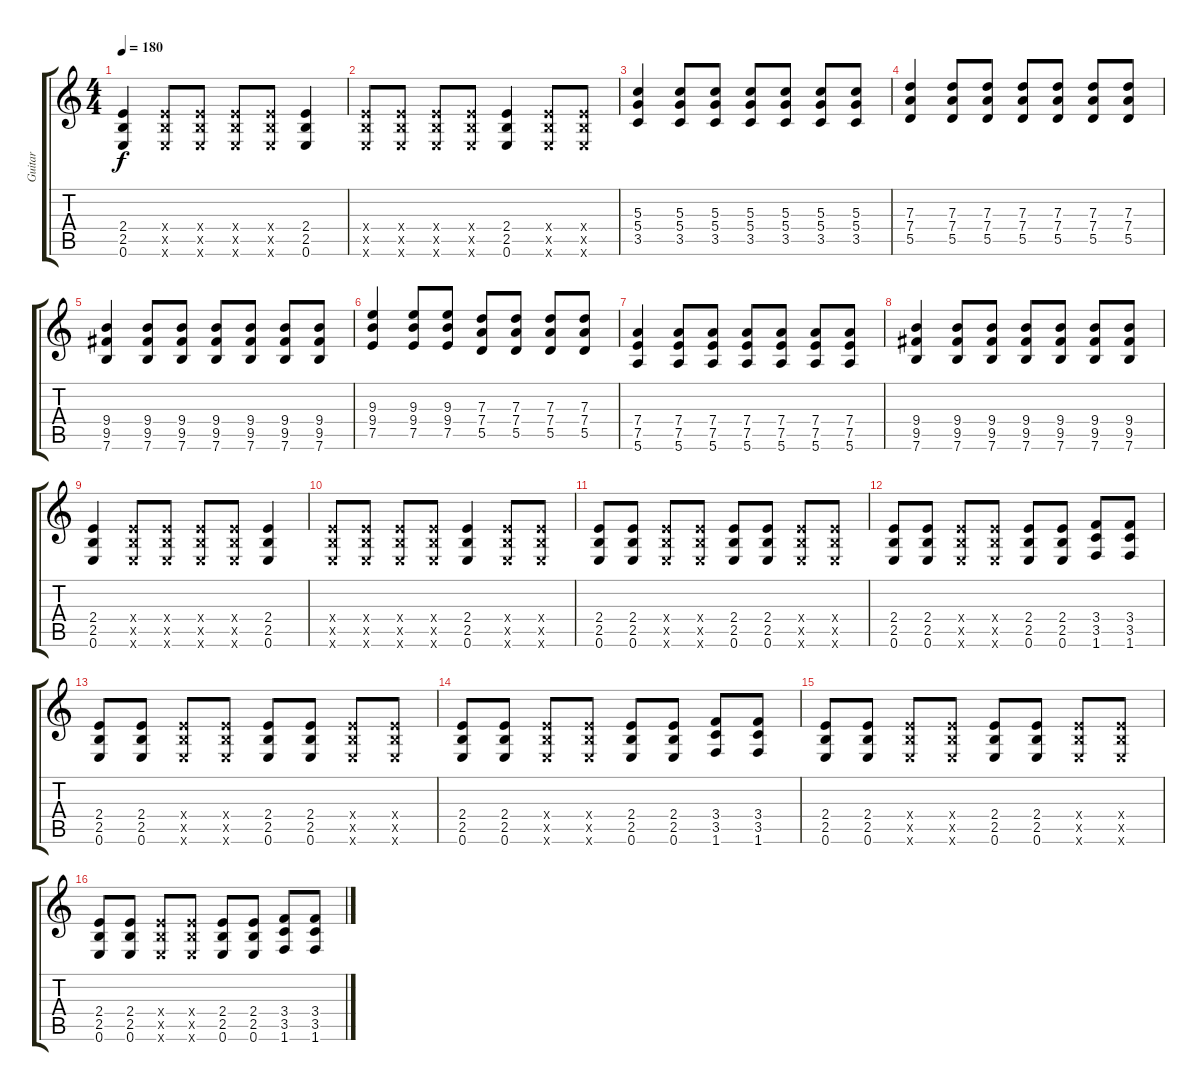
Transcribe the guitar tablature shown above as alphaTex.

\track ("Guitar" "Guitar") {instrument overdrivenguitar}
\staff {score tabs}
\tuning (E4 B3 G3 D3 A2 E2) {hide}
\ts (4 4)
\tempo 180
\clef g2
\ks c
(2.4 2.5 0.6).4{dy f} (2.4{x} 2.5{x} 0.6{x}).8 (2.4{x} 2.5{x} 0.6{x}).8 (2.4{x} 2.5{x} 0.6{x}).8 (2.4{x} 2.5{x} 0.6{x}).8 (2.4 2.5 0.6).4 |
(2.4{x} 2.5{x} 0.6{x}).8 (2.4{x} 2.5{x} 0.6{x}).8 (2.4{x} 2.5{x} 0.6{x}).8 (2.4{x} 2.5{x} 0.6{x}).8 (2.4 2.5 0.6).4 (2.4{x} 2.5{x} 0.6{x}).8 (2.4{x} 2.5{x} 0.6{x}).8 |
(5.3 5.4 3.5).4 (5.3 5.4 3.5).8 (5.3 5.4 3.5).8 (5.3 5.4 3.5).8 (5.3 5.4 3.5).8 (5.3 5.4 3.5).8 (5.3 5.4 3.5).8 |
(7.3 7.4 5.5).4 (7.3 7.4 5.5).8 (7.3 7.4 5.5).8 (7.3 7.4 5.5).8 (7.3 7.4 5.5).8 (7.3 7.4 5.5).8 (7.3 7.4 5.5).8 |
(9.4 9.5 7.6).4 (9.4 9.5 7.6).8 (9.4 9.5 7.6).8 (9.4 9.5 7.6).8 (9.4 9.5 7.6).8 (9.4 9.5 7.6).8 (9.4 9.5 7.6).8 |
(9.3 9.4 7.5).4 (9.3 9.4 7.5).8 (9.3 9.4 7.5).8 (7.3 7.4 5.5).8 (7.3 7.4 5.5).8 (7.3 7.4 5.5).8 (7.3 7.4 5.5).8 |
(7.4 7.5 5.6).4 (7.4 7.5 5.6).8 (7.4 7.5 5.6).8 (7.4 7.5 5.6).8 (7.4 7.5 5.6).8 (7.4 7.5 5.6).8 (7.4 7.5 5.6).8 |
(9.4 9.5 7.6).4 (9.4 9.5 7.6).8 (9.4 9.5 7.6).8 (9.4 9.5 7.6).8 (9.4 9.5 7.6).8 (9.4 9.5 7.6).8 (9.4 9.5 7.6).8 |
(2.4 2.5 0.6).4 (2.4{x} 2.5{x} 0.6{x}).8 (2.4{x} 2.5{x} 0.6{x}).8 (2.4{x} 2.5{x} 0.6{x}).8 (2.4{x} 2.5{x} 0.6{x}).8 (2.4 2.5 0.6).4 |
(2.4{x} 2.5{x} 0.6{x}).8 (2.4{x} 2.5{x} 0.6{x}).8 (2.4{x} 2.5{x} 0.6{x}).8 (2.4{x} 2.5{x} 0.6{x}).8 (2.4 2.5 0.6).4 (2.4{x} 2.5{x} 0.6{x}).8 (2.4{x} 2.5{x} 0.6{x}).8 |
(2.4 2.5 0.6).8 (2.4 2.5 0.6).8 (2.4{x} 2.5{x} 0.6{x}).8 (2.4{x} 2.5{x} 0.6{x}).8 (2.4 2.5 0.6).8 (2.4 2.5 0.6).8 (2.4{x} 2.5{x} 0.6{x}).8 (2.4{x} 2.5{x} 0.6{x}).8 |
(2.4 2.5 0.6).8 (2.4 2.5 0.6).8 (2.4{x} 2.5{x} 0.6{x}).8 (2.4{x} 2.5{x} 0.6{x}).8 (2.4 2.5 0.6).8 (2.4 2.5 0.6).8 (3.4 3.5 1.6).8 (3.4 3.5 1.6).8 |
(2.4 2.5 0.6).8 (2.4 2.5 0.6).8 (2.4{x} 2.5{x} 0.6{x}).8 (2.4{x} 2.5{x} 0.6{x}).8 (2.4 2.5 0.6).8 (2.4 2.5 0.6).8 (2.4{x} 2.5{x} 0.6{x}).8 (2.4{x} 2.5{x} 0.6{x}).8 |
(2.4 2.5 0.6).8 (2.4 2.5 0.6).8 (2.4{x} 2.5{x} 0.6{x}).8 (2.4{x} 2.5{x} 0.6{x}).8 (2.4 2.5 0.6).8 (2.4 2.5 0.6).8 (3.4 3.5 1.6).8 (3.4 3.5 1.6).8 |
(2.4 2.5 0.6).8 (2.4 2.5 0.6).8 (2.4{x} 2.5{x} 0.6{x}).8 (2.4{x} 2.5{x} 0.6{x}).8 (2.4 2.5 0.6).8 (2.4 2.5 0.6).8 (2.4{x} 2.5{x} 0.6{x}).8 (2.4{x} 2.5{x} 0.6{x}).8 |
(2.4 2.5 0.6).8 (2.4 2.5 0.6).8 (2.4{x} 2.5{x} 0.6{x}).8 (2.4{x} 2.5{x} 0.6{x}).8 (2.4 2.5 0.6).8 (2.4 2.5 0.6).8 (3.4 3.5 1.6).8 (3.4 3.5 1.6).8
